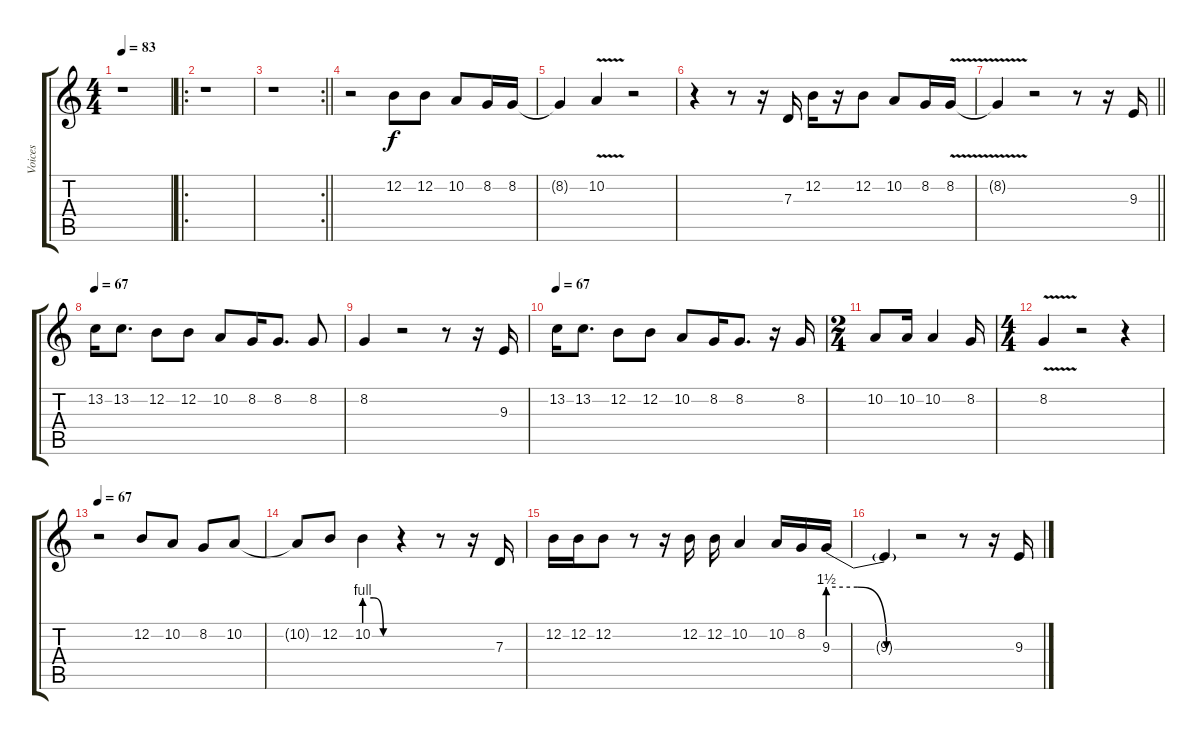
\track ("Voices" "Voices") {instrument lead6voice}
\staff {score tabs}
\tuning (E4 B3 G3 D3 A2 E2) {hide}
\ts (4 4)
\section ("" "")
\tempo 83
\tempo 67
\tempo 83
\clef g2
\ks c
r.1{dy f instrument lead6voice} |
\ro
r.1 |
\rc 2
\barLineRight lightlight
r.1 |
\section ("" "")
r.2 12.2.8 12.2.8 10.2.8 8.2.16 8.2.16 |
8.2{t}.4 10.2{v}.4 r.2 |
r.4 r.8 r.16 7.3.16 12.2.16 r.16 12.2.8 10.2.8 8.2.16 8.2{v}.16 |
\barLineRight lightlight
8.2{t}.4 r.2 r.8 r.16 9.3.16 |
\section ("" "")
\tempo 67
13.2.16 13.2.8{d} 12.2.8 12.2.8 10.2.8 8.2.16 8.2.8{d} 8.2.8 |
8.2.4 r.2 r.8 r.16 9.3.16 |
\tempo 67
13.2.16 13.2.8{d} 12.2.8 12.2.8 10.2.8 8.2.16 8.2.8{d} r.16 8.2.16 |
\ts (2 4)
10.2.8 10.2.16 10.2.4 8.2.16 |
\ts (4 4)
8.2{v}.4 r.2 r.4 |
\tempo 67
r.2 12.2.8 10.2.8 8.2.8 10.2.8 |
10.2{t}.8 12.2.8 10.2{be (custom 0 4 20 4 40 0 60 0)}.4 r.4 r.8 r.16 7.3.16 |
12.2.16 12.2.16 12.2.8 r.8 r.16 12.2.16 12.2.16 10.2.4 10.2.16 8.2.16 9.3{be (custom 0 6 20 6 40 0 60 0)}.16 |
9.3{t}.4 r.2 r.8 r.16 9.3.16
